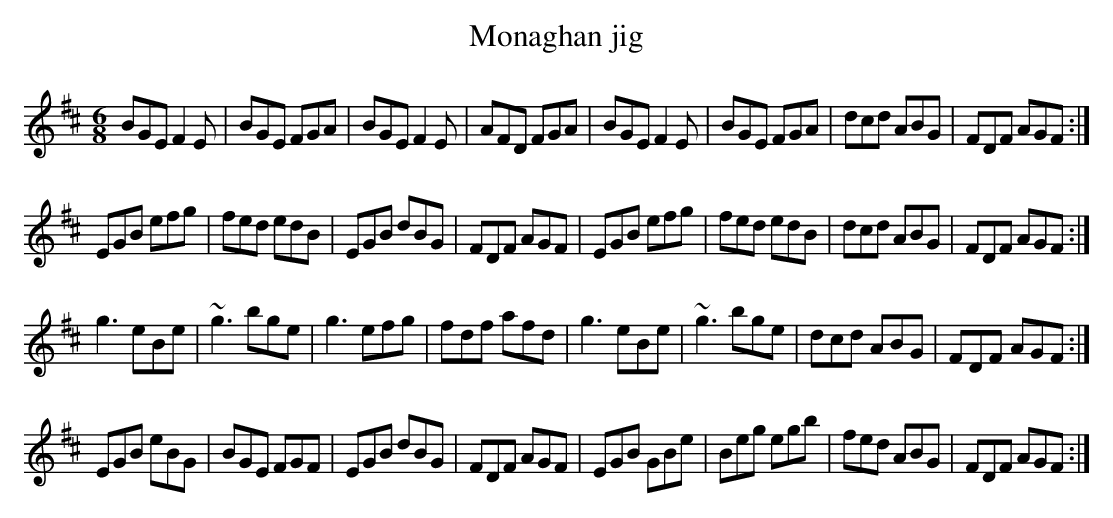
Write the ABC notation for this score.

X:1
T:Monaghan jig
M:6/8
L:1/8
K:Edor
BGE F2E|BGE FGA|BGE F2E|AFD FGA|BGE F2E|BGE FGA|dcd ABG|FDF AGF:|
EGB efg|fed edB|EGB dBG|FDF AGF|EGB efg|fed edB|dcd ABG|FDF AGF:|
g3 eBe|~g3 bge|g3 efg|fdf afd|g3 eBe|~g3 bge|dcd ABG|FDF AGF:|
EGB eBG|BGE FGF|EGB dBG|FDF AGF|EGB GBe|Beg egb|fed ABG|FDF AGF:|
